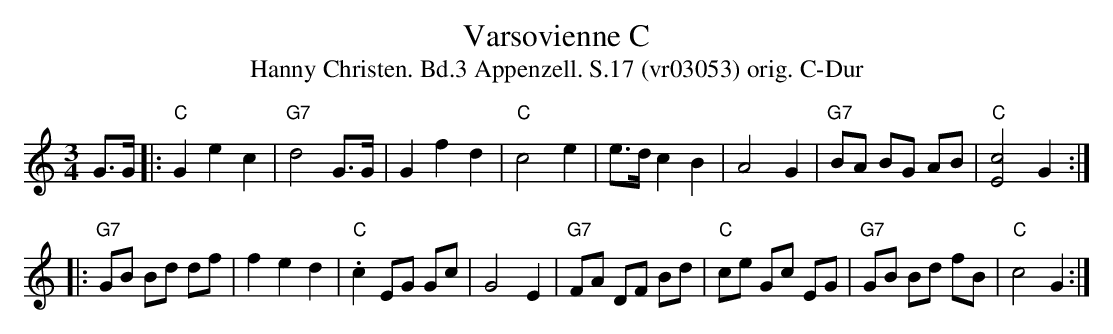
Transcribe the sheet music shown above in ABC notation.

X:1
T:Varsovienne C
T:Hanny Christen. Bd.3 Appenzell. S.17 (vr03053) orig. C-Dur
M:3/4
L:1/8
K:C
G>G |: "C"G2e2c2 | "G7"d4 G>G | G2 f2d2 | "C"c4 e2 | e>d c2B2 | A4 G2 | "G7"BA BG AB | "C"[E4c4] G2 :|
|: "G7"GB Bd df | f2e2d2 | ."C"c2 EG Gc | G4 E2 | "G7"FA DF Bd | "C"ce Gc EG | "G7"GB Bd fB | "C"c4 G2 :|
